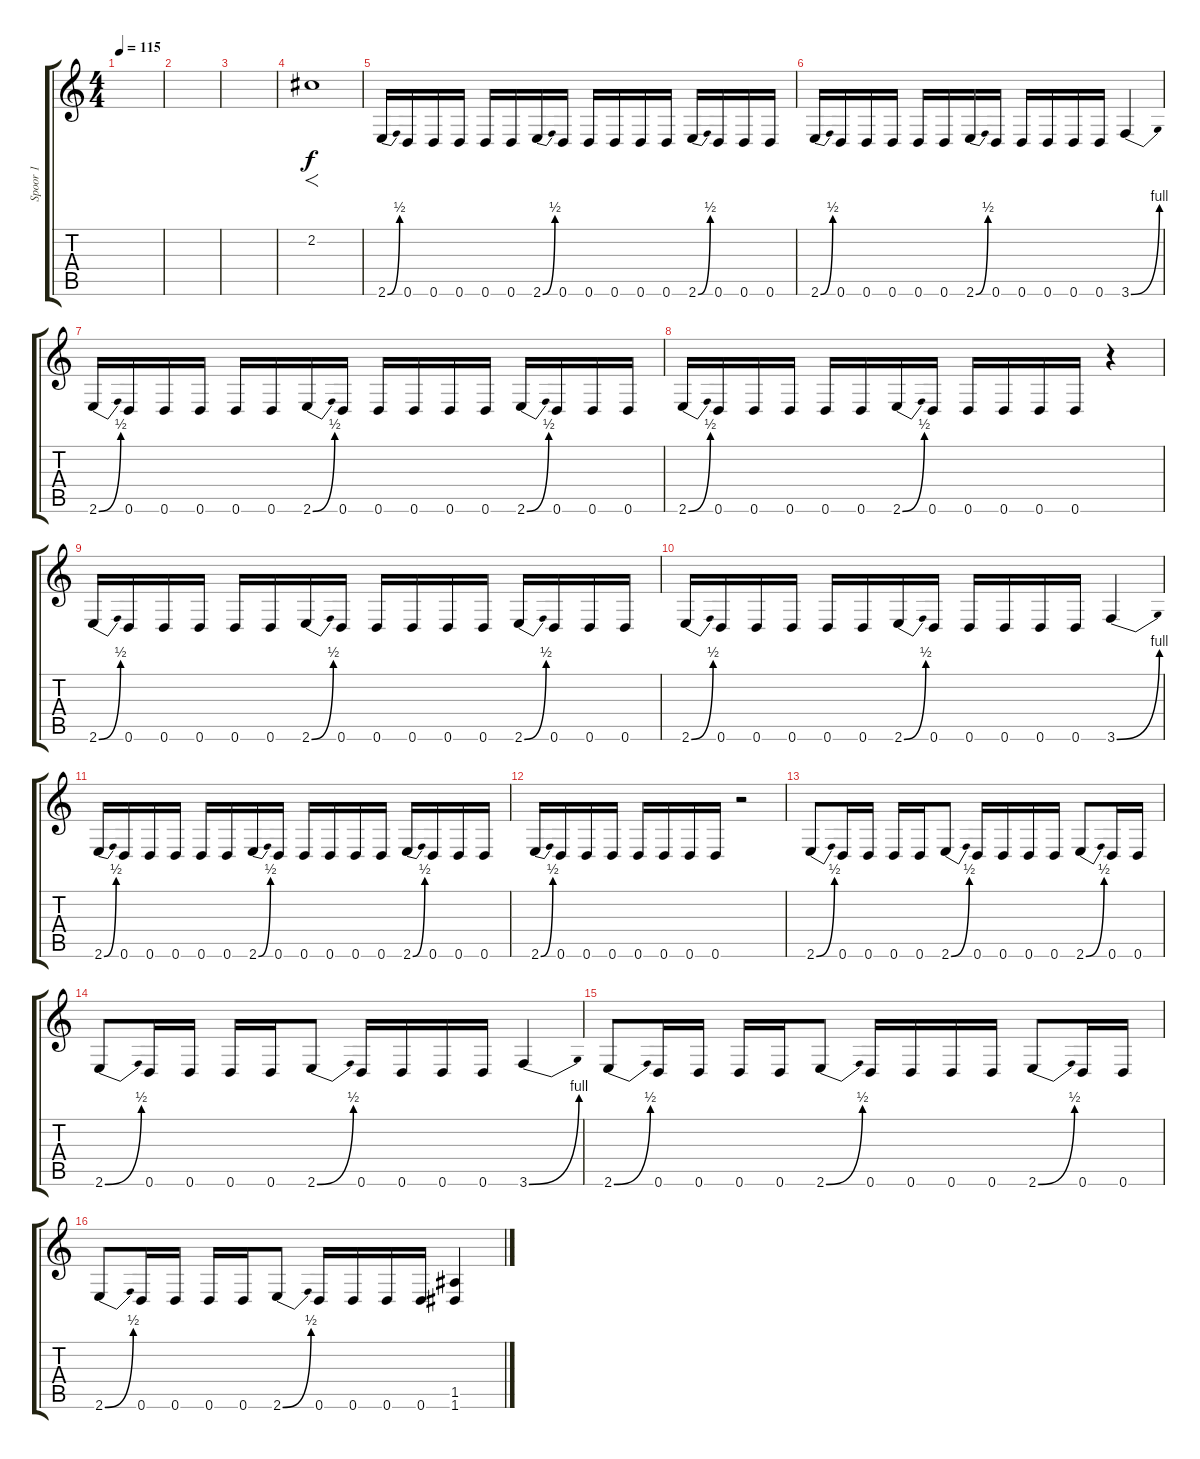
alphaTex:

\track ("Spoor 1" "Spoor 1") {instrument distortionguitar}
\staff {score tabs}
\tuning (E4 B3 G3 D3 A2 D2) {hide}
\ts (4 4)
\tempo 115
\clef g2
\ks c
|
|
|
2.2.1{f} |
2.6{be (bend 0 0 60 2)}.16{dy f} 0.6.16 0.6.16 0.6.16 0.6.16 0.6.16 2.6{be (bend 0 0 60 2)}.16 0.6.16 0.6.16 0.6.16 0.6.16 0.6.16 2.6{be (bend 0 0 60 2)}.16 0.6.16 0.6.16 0.6.16 |
2.6{be (bend 0 0 60 2)}.16 0.6.16 0.6.16 0.6.16 0.6.16 0.6.16 2.6{be (bend 0 0 60 2)}.16 0.6.16 0.6.16 0.6.16 0.6.16 0.6.16 3.6{be (bend 0 0 60 4)}.4 |
2.6{be (bend 0 0 60 2)}.16 0.6.16 0.6.16 0.6.16 0.6.16 0.6.16 2.6{be (bend 0 0 60 2)}.16 0.6.16 0.6.16 0.6.16 0.6.16 0.6.16 2.6{be (bend 0 0 60 2)}.16 0.6.16 0.6.16 0.6.16 |
2.6{be (bend 0 0 60 2)}.16 0.6.16 0.6.16 0.6.16 0.6.16 0.6.16 2.6{be (bend 0 0 60 2)}.16 0.6.16 0.6.16 0.6.16 0.6.16 0.6.16 r.4 |
2.6{be (bend 0 0 60 2)}.16 0.6.16 0.6.16 0.6.16 0.6.16 0.6.16 2.6{be (bend 0 0 60 2)}.16 0.6.16 0.6.16 0.6.16 0.6.16 0.6.16 2.6{be (bend 0 0 60 2)}.16 0.6.16 0.6.16 0.6.16 |
2.6{be (bend 0 0 60 2)}.16 0.6.16 0.6.16 0.6.16 0.6.16 0.6.16 2.6{be (bend 0 0 60 2)}.16 0.6.16 0.6.16 0.6.16 0.6.16 0.6.16 3.6{be (bend 0 0 60 4)}.4 |
2.6{be (bend 0 0 60 2)}.16 0.6.16 0.6.16 0.6.16 0.6.16 0.6.16 2.6{be (bend 0 0 60 2)}.16 0.6.16 0.6.16 0.6.16 0.6.16 0.6.16 2.6{be (bend 0 0 60 2)}.16 0.6.16 0.6.16 0.6.16 |
2.6{be (bend 0 0 60 2)}.16 0.6.16 0.6.16 0.6.16 0.6.16 0.6.16 0.6.16 0.6.16 r.2 |
2.6{be (bend 0 0 60 2)}.8 0.6.16 0.6.16 0.6.16 0.6.16 2.6{be (bend 0 0 60 2)}.8 0.6.16 0.6.16 0.6.16 0.6.16 2.6{be (bend 0 0 60 2)}.8 0.6.16 0.6.16 |
2.6{be (bend 0 0 60 2)}.8 0.6.16 0.6.16 0.6.16 0.6.16 2.6{be (bend 0 0 60 2)}.8 0.6.16 0.6.16 0.6.16 0.6.16 3.6{be (bend 0 0 60 4)}.4 |
2.6{be (bend 0 0 60 2)}.8 0.6.16 0.6.16 0.6.16 0.6.16 2.6{be (bend 0 0 60 2)}.8 0.6.16 0.6.16 0.6.16 0.6.16 2.6{be (bend 0 0 60 2)}.8 0.6.16 0.6.16 |
2.6{be (bend 0 0 60 2)}.8 0.6.16 0.6.16 0.6.16 0.6.16 2.6{be (bend 0 0 60 2)}.8 0.6.16 0.6.16 0.6.16 0.6.16 (1.5 1.6).4
